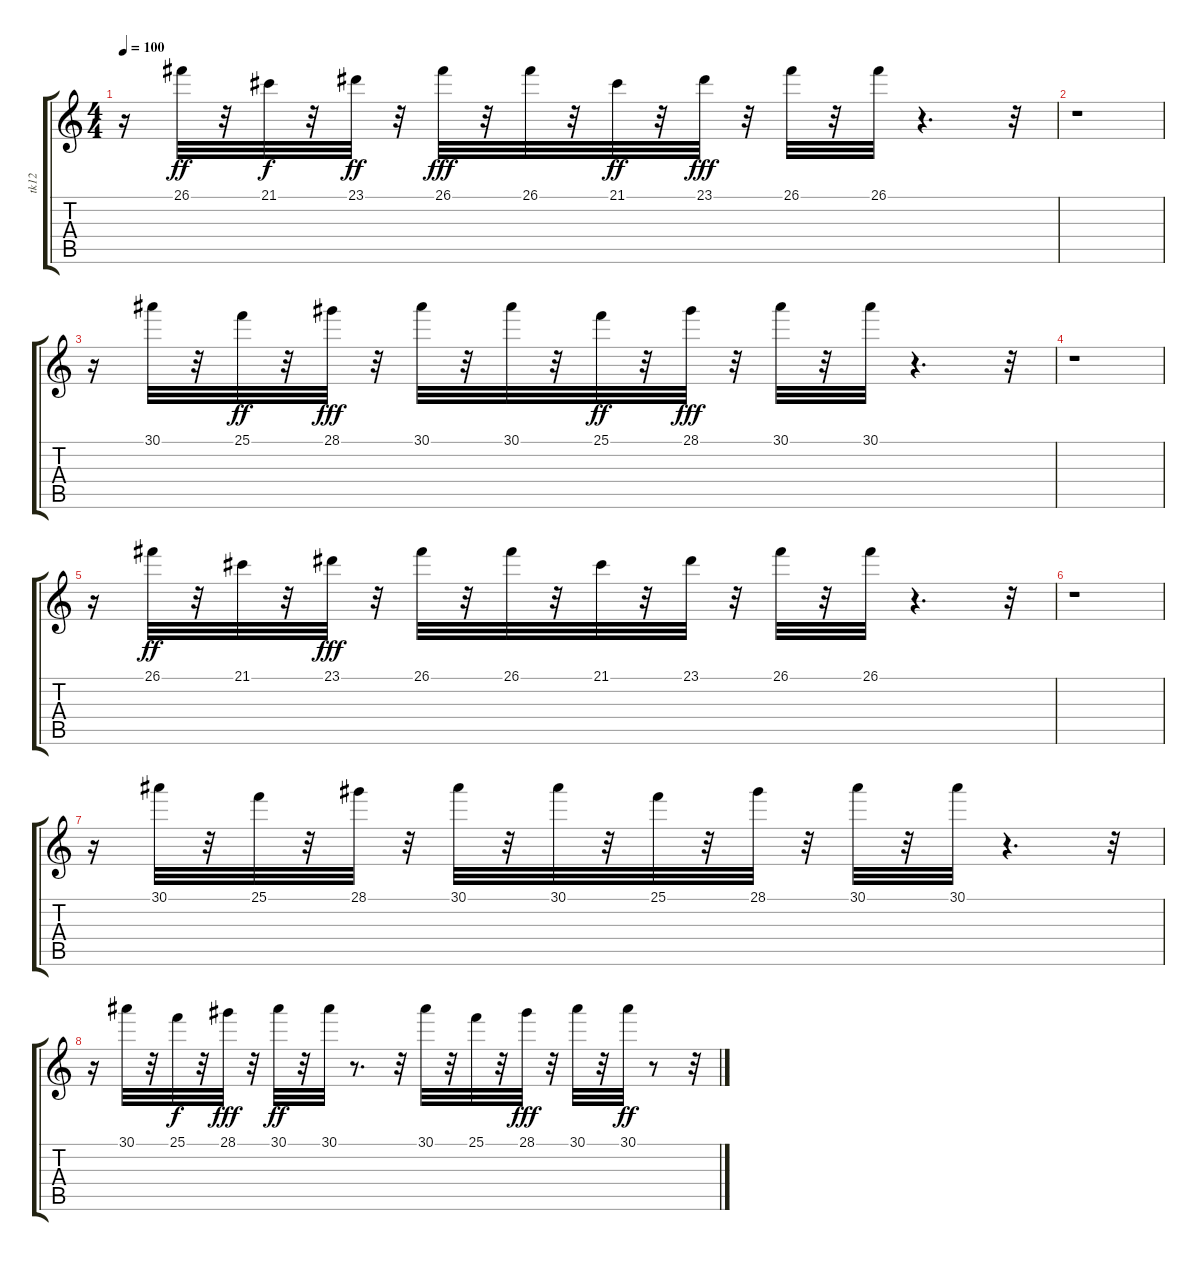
\track ("tk12" "tk12") {instrument piccolo}
\staff {score tabs}
\tuning (E4 B3 G3 D3 A2 E2) {hide}
\ts (4 4)
\tempo 100
\clef g2
\ks c
r.16{dy ff} 26.1.32 r.32 21.1.32{dy f} r.32 23.1.32{dy ff} r.32 26.1.32{dy fff} r.32 26.1.32 r.32 21.1.32{dy ff} r.32 23.1.32{dy fff} r.32 26.1.32 r.32 26.1.32 r.4{d} r.32 |
r.1 |
r.16 30.1.32 r.32 25.1.32{dy ff} r.32 28.1.32{dy fff} r.32 30.1.32 r.32 30.1.32 r.32 25.1.32{dy ff} r.32 28.1.32{dy fff} r.32 30.1.32 r.32 30.1.32 r.4{d} r.32 |
r.1 |
r.16 26.1.32{dy ff} r.32 21.1.32 r.32 23.1.32{dy fff} r.32 26.1.32 r.32 26.1.32 r.32 21.1.32 r.32 23.1.32 r.32 26.1.32 r.32 26.1.32 r.4{d} r.32 |
r.1 |
r.16 30.1.32 r.32 25.1.32 r.32 28.1.32 r.32 30.1.32 r.32 30.1.32 r.32 25.1.32 r.32 28.1.32 r.32 30.1.32 r.32 30.1.32 r.4{d} r.32 |
r.16 30.1.32 r.32 25.1.32{dy f} r.32 28.1.32{dy fff} r.32 30.1.32{dy ff} r.32 30.1.32 r.8{d} r.32 30.1.32 r.32 25.1.32 r.32 28.1.32{dy fff} r.32 30.1.32 r.32 30.1.32{dy ff} r.8 r.32
